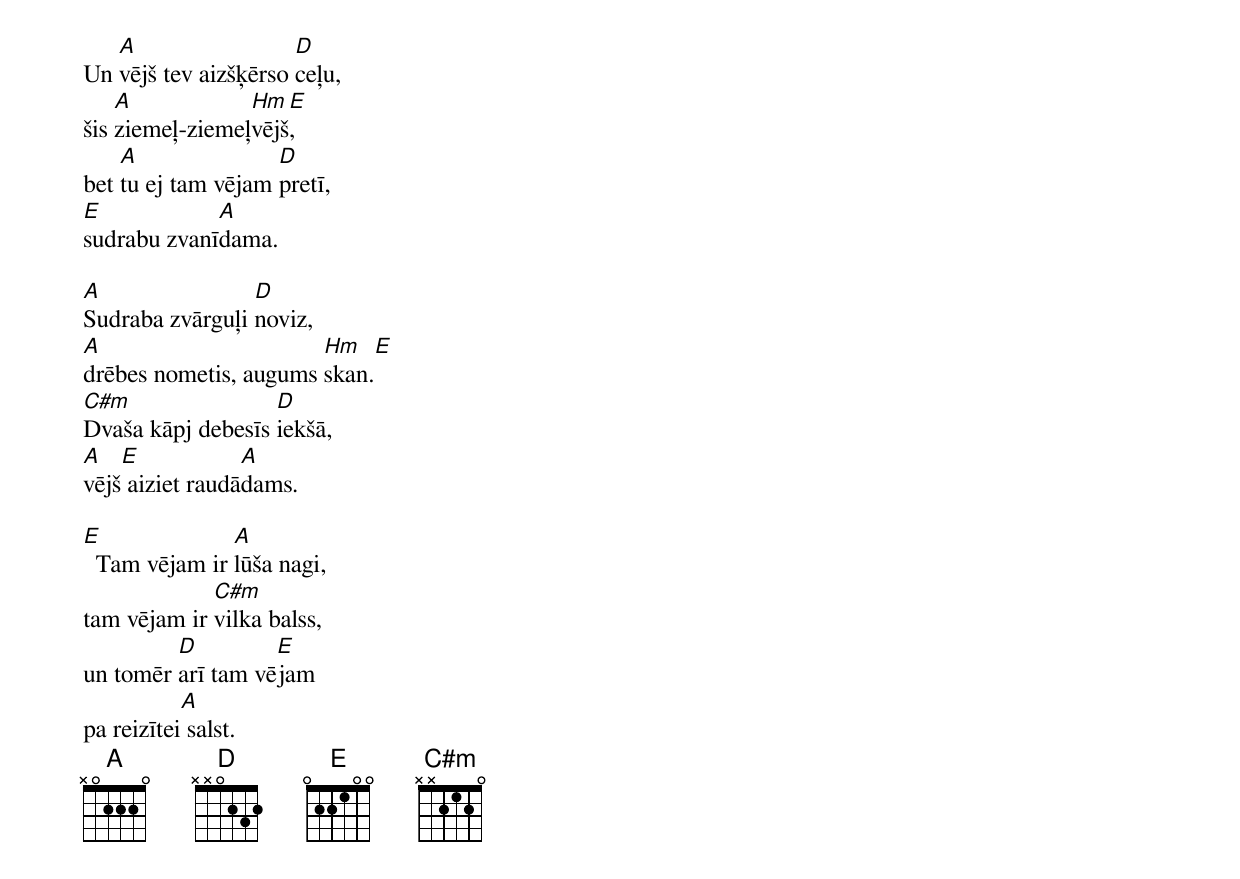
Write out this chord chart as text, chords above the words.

   A                  D
Un vējš tev aizšķērso ceļu,
    A            Hm  E
šis ziemeļ-ziemeļvējš,
    A               D
bet tu ej tam vējam pretī,
E            A
sudrabu zvanīdama.

A                D
Sudraba zvārguļi noviz,
A                      Hm   E
drēbes nometis, augums skan.
C#m                D
Dvaša kāpj debesīs iekšā,
A   E            A
vējš aiziet raudādams.

E              A
  Tam vējam ir lūša nagi,
             C#m
tam vējam ir vilka balss,
         D         E
un tomēr arī tam vējam
           A
pa reizītei salst.
